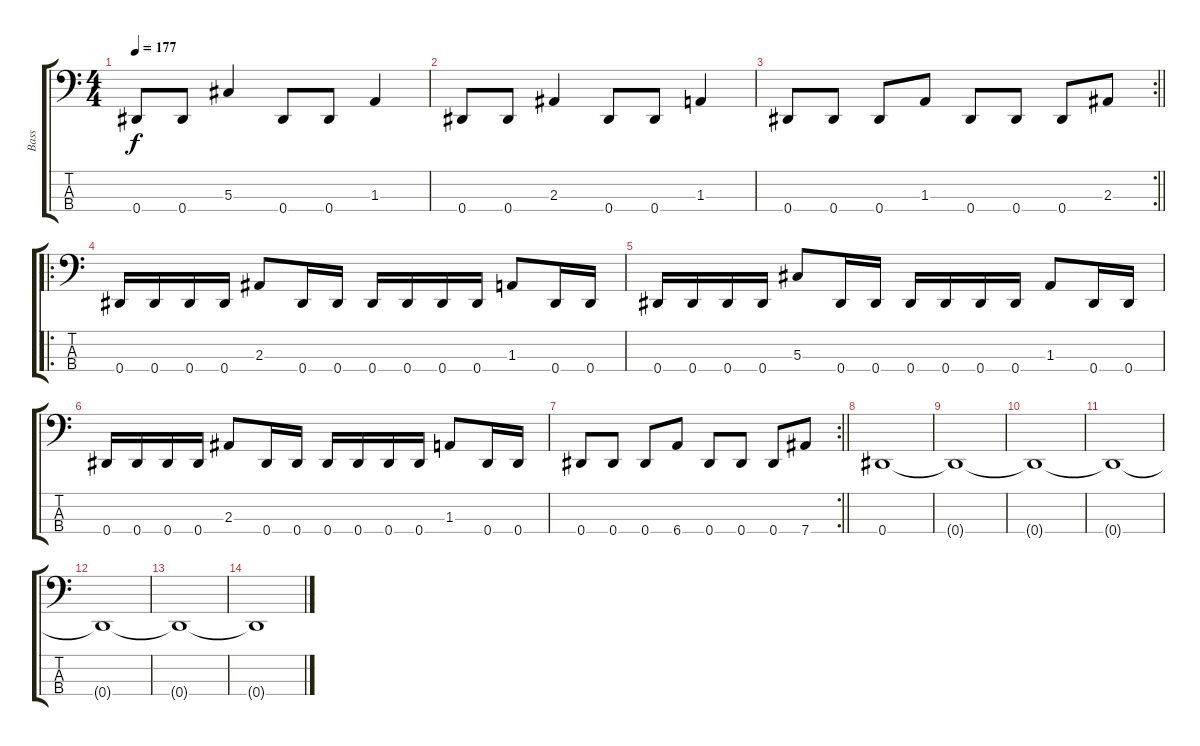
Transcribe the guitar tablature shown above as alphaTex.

\track ("Bass" "Bass") {instrument electricbassfinger}
\staff {score tabs}
\tuning (Gb2 Db2 Ab1 Eb1) {hide}
\ts (4 4)
\tempo 177
\clef f4
\ks c
0.4.8{dy f} 0.4.8 5.3.4 0.4.8 0.4.8 1.3.4 |
0.4.8 0.4.8 2.3.4 0.4.8 0.4.8 1.3.4 |
\rc 2
\barLineRight lightlight
0.4.8 0.4.8 0.4.8 1.3.8 0.4.8 0.4.8 0.4.8 2.3.8 |
\ro
0.4.16 0.4.16 0.4.16 0.4.16 2.3.8 0.4.16 0.4.16 0.4.16 0.4.16 0.4.16 0.4.16 1.3.8 0.4.16 0.4.16 |
0.4.16 0.4.16 0.4.16 0.4.16 5.3.8 0.4.16 0.4.16 0.4.16 0.4.16 0.4.16 0.4.16 1.3.8 0.4.16 0.4.16 |
0.4.16 0.4.16 0.4.16 0.4.16 2.3.8 0.4.16 0.4.16 0.4.16 0.4.16 0.4.16 0.4.16 1.3.8 0.4.16 0.4.16 |
\rc 2
\barLineRight lightlight
0.4.8 0.4.8 0.4.8 6.4.8 0.4.8 0.4.8 0.4.8 7.4.8 |
0.4.1 |
0.4{t}.1 |
0.4{t}.1 |
0.4{t}.1 |
0.4{t}.1 |
0.4{t}.1 |
0.4{t}.1
